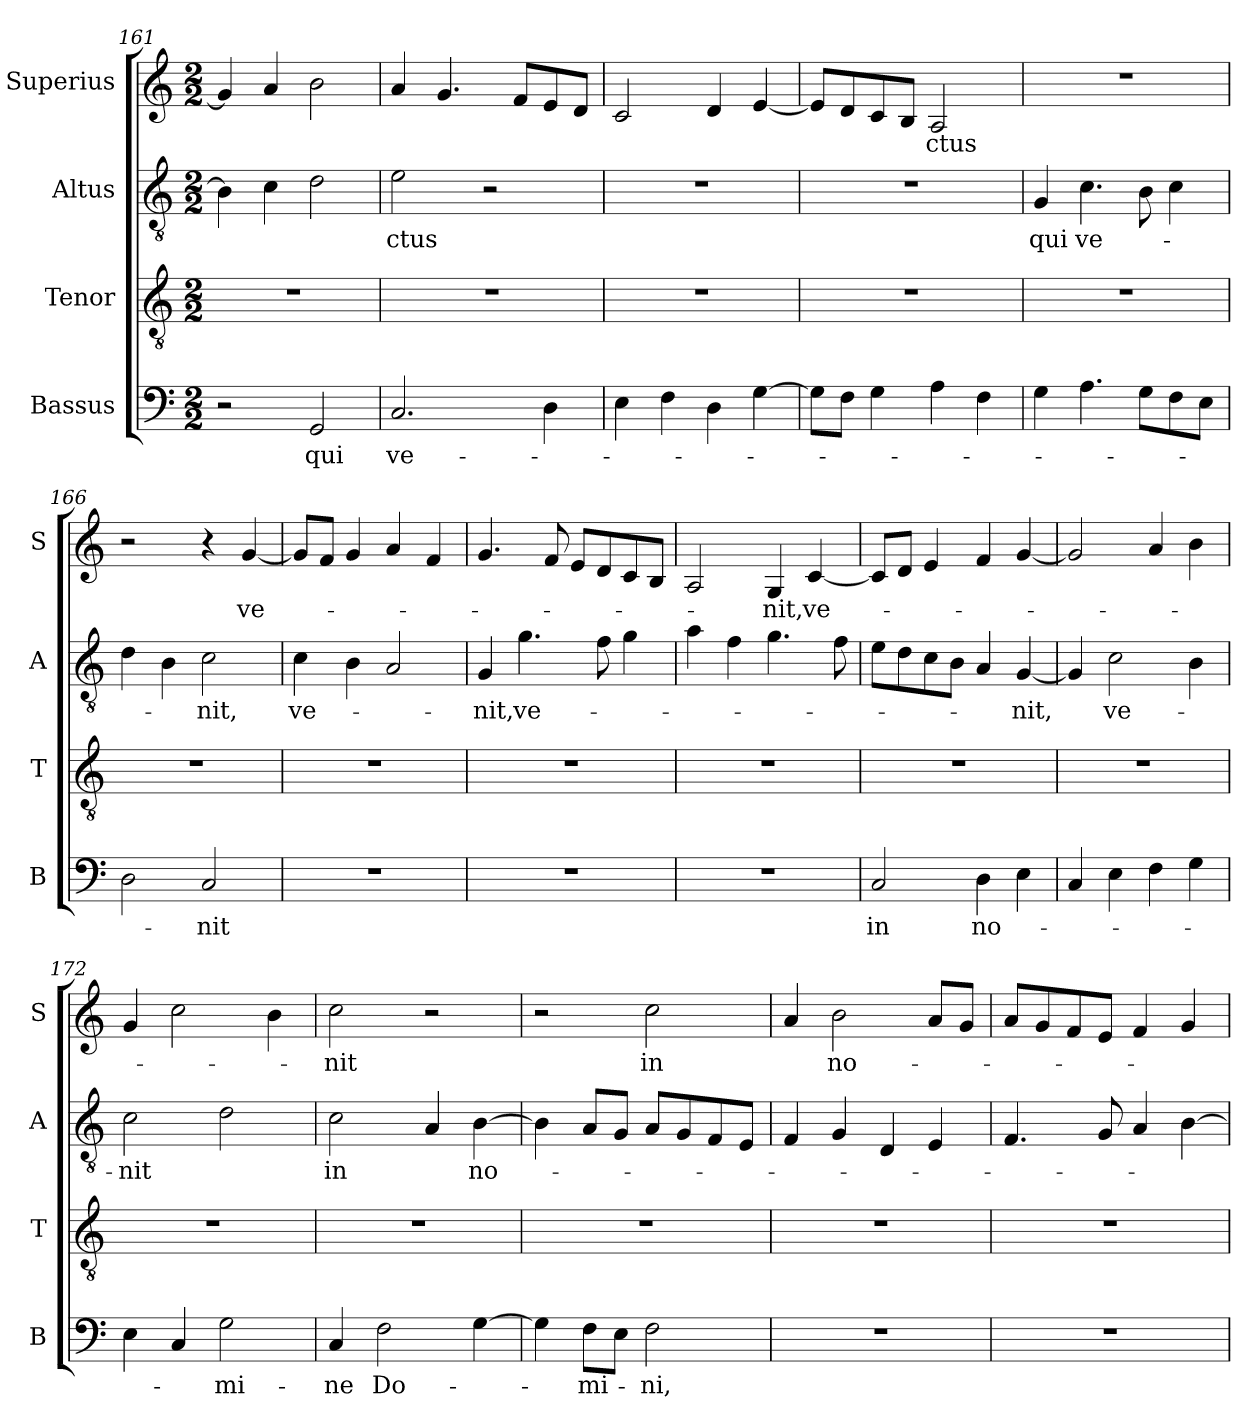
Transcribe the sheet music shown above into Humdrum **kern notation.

**kern	**text	**kern	**kern	**text	**kern	**text
*part4	*part4	*part3	*part2	*part2	*part1	*part1
*staff4	*staff4	*staff3	*staff2	*staff2	*staff1	*staff1
*I"Bassus	*	*I"Tenor	*I"Altus	*	*I"Superius	*
*I'B	*	*I'T	*I'A	*	*I'S	*
*clefF4	*	*clefGv2	*clefGv2	*	*clefG2	*
*k[]	*	*k[]	*k[]	*	*k[]	*
*M2/2	*	*M2/2	*M2/2	*	*M2/2	*
=161	=161	=161	=161	=161	=161	=161
2r	.	1r	4B]	.	4g]	.
.	.	.	4c	.	4a	.
2GG	qui	.	2d	.	2b	.
=162	=162	=162	=162	=162	=162	=162
2.C	ve-	1r	2e	-ctus	4a	.
.	.	.	.	.	4.g	.
.	.	.	2r	.	.	.
.	.	.	.	.	8fL	.
4D	.	.	.	.	8e	.
.	.	.	.	.	8dJ	.
=163	=163	=163	=163	=163	=163	=163
4E	.	1r	1r	.	2c	.
4F	.	.	.	.	.	.
4D	.	.	.	.	4d	.
[4G	.	.	.	.	[4e	.
=164	=164	=164	=164	=164	=164	=164
8GL]	.	1r	1r	.	8eL]	.
8FJ	.	.	.	.	8d	.
4G	.	.	.	.	8c	.
.	.	.	.	.	8BJ	.
4A	.	.	.	.	2A	-ctus
4F	.	.	.	.	.	.
=165	=165	=165	=165	=165	=165	=165
4G	.	1r	4G	qui	1r	.
4.A	.	.	4.c	ve-	.	.
8GL	.	.	8B	.	.	.
8F	.	.	4c	.	.	.
8EJ	.	.	.	.	.	.
=166	=166	=166	=166	=166	=166	=166
2D	.	1r	4d	.	2r	.
.	.	.	4B	.	.	.
2C	-nit	.	2c	-nit,	4r	.
!	!	!	!	!	!	!LO:LY:i
.	.	.	.	.	[4g	ve-
=167	=167	=167	=167	=167	=167	=167
!	!	!	!	!LO:LY:i	!	!
1r	.	1r	4c	ve-	8gL]	.
.	.	.	.	.	8fJ	.
.	.	.	4B	.	4g	.
.	.	.	2A	.	4a	.
.	.	.	.	.	4f	.
=168	=168	=168	=168	=168	=168	=168
!	!	!	!	!LO:LY:i	!	!
1r	.	1r	4G	-nit,	4.g	.
!	!	!	!	!LO:LY:i	!	!
.	.	.	4.g	ve-	.	.
.	.	.	.	.	8f	.
.	.	.	.	.	8eL	.
.	.	.	8f	.	8d	.
.	.	.	4g	.	8c	.
.	.	.	.	.	8BJ	.
=169	=169	=169	=169	=169	=169	=169
1r	.	1r	4a	.	2A	.
.	.	.	4f	.	.	.
!	!	!	!	!	!	!LO:LY:i
.	.	.	4.g	.	4G	-nit,
!	!	!	!	!	!	!LO:LY:i
.	.	.	.	.	[4c	ve-
.	.	.	8f	.	.	.
=170	=170	=170	=170	=170	=170	=170
!	!LO:LY:i	!	!	!	!	!
2C	in	1r	8eL	.	8cL]	.
.	.	.	8d	.	8dJ	.
.	.	.	8c	.	4e	.
.	.	.	8BJ	.	.	.
!	!LO:LY:i	!	!	!	!	!
4D	no-	.	4A	.	4f	.
!	!	!	!	!LO:LY:i	!	!
4E	.	.	[4G	-nit,	[4g	.
=171	=171	=171	=171	=171	=171	=171
4C	.	1r	4G]	.	2g]	.
!	!	!	!	!LO:LY:i	!	!
4E	.	.	2c	ve-	.	.
4F	.	.	.	.	4a	.
4G	.	.	4B	.	4b	.
=172	=172	=172	=172	=172	=172	=172
!	!	!	!	!LO:LY:i	!	!
4E	.	1r	2c	-nit	4g	.
4C	.	.	.	.	2cc	.
!	!LO:LY:i	!	!	!	!	!
2G	-mi-	.	2d	.	.	.
.	.	.	.	.	4b	.
=173	=173	=173	=173	=173	=173	=173
!	!LO:LY:i	!	!	!LO:LY:i	!	!LO:LY:i
4C	-ne	1r	2c	in	2cc	-nit
!	!LO:LY:i	!	!	!	!	!
2F	Do-	.	.	.	.	.
.	.	.	4A	.	2r	.
!	!	!	!	!LO:LY:i	!	!
[4G	.	.	[4B	no-	.	.
=174	=174	=174	=174	=174	=174	=174
4G]	.	1r	4B]	.	2r	.
!	!LO:LY:i	!	!	!	!	!
8FL	-mi-	.	8AL	.	.	.
8EJ	.	.	8GJ	.	.	.
!	!LO:LY:i	!	!	!	!	!LO:LY:i
2F	-ni,	.	8AL	.	2cc	in
.	.	.	8G	.	.	.
.	.	.	8F	.	.	.
.	.	.	8EJ	.	.	.
=175	=175	=175	=175	=175	=175	=175
1r	.	1r	4F	.	4a	.
!	!	!	!	!	!	!LO:LY:i
.	.	.	4G	.	2b	no-
.	.	.	4D	.	.	.
.	.	.	4E	.	8aL	.
.	.	.	.	.	8gJ	.
=176	=176	=176	=176	=176	=176	=176
1r	.	1r	4.F	.	8aL	.
.	.	.	.	.	8g	.
.	.	.	.	.	8f	.
.	.	.	8G	.	8eJ	.
.	.	.	4A	.	4f	.
.	.	.	[4B	.	4g	.
=	=	=	=	=	=	=
*-	*-	*-	*-	*-	*-	*-
